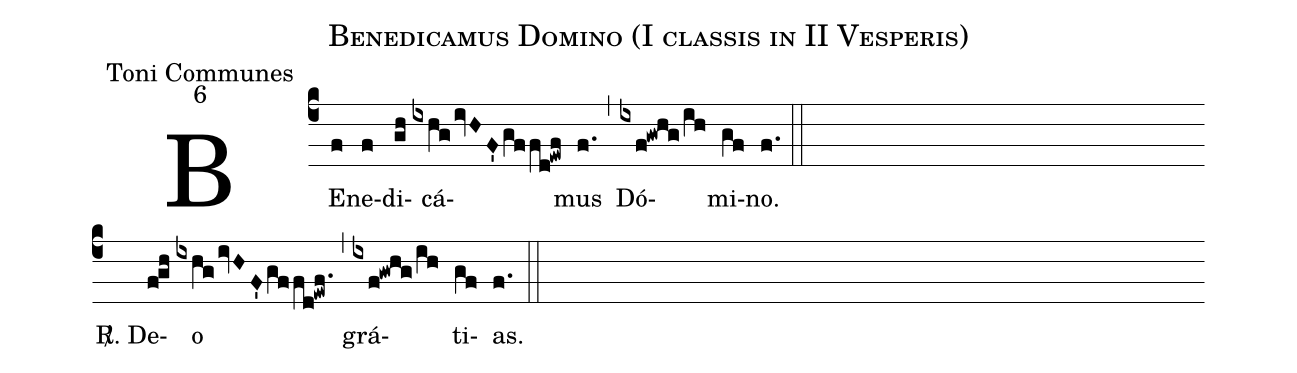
name:Benedicamus Domino (I classis in II Vesperis);
office-part:Toni Communes;
mode:6;
%%
(c4) BE(f)ne(f)di(gh)cá(ixhgivHF'gffd!ewf)mus(f.) (,) Dó(ixf!gwhg/ih)mi(gf)no.(f.) (::) (Z-)
<sp>R/</sp>.  De(fgh)o(ixhgivHF'gffd!ewf.) (,) grá(ixf!gwhg/ih)ti(gf)as.(f.) (::)
